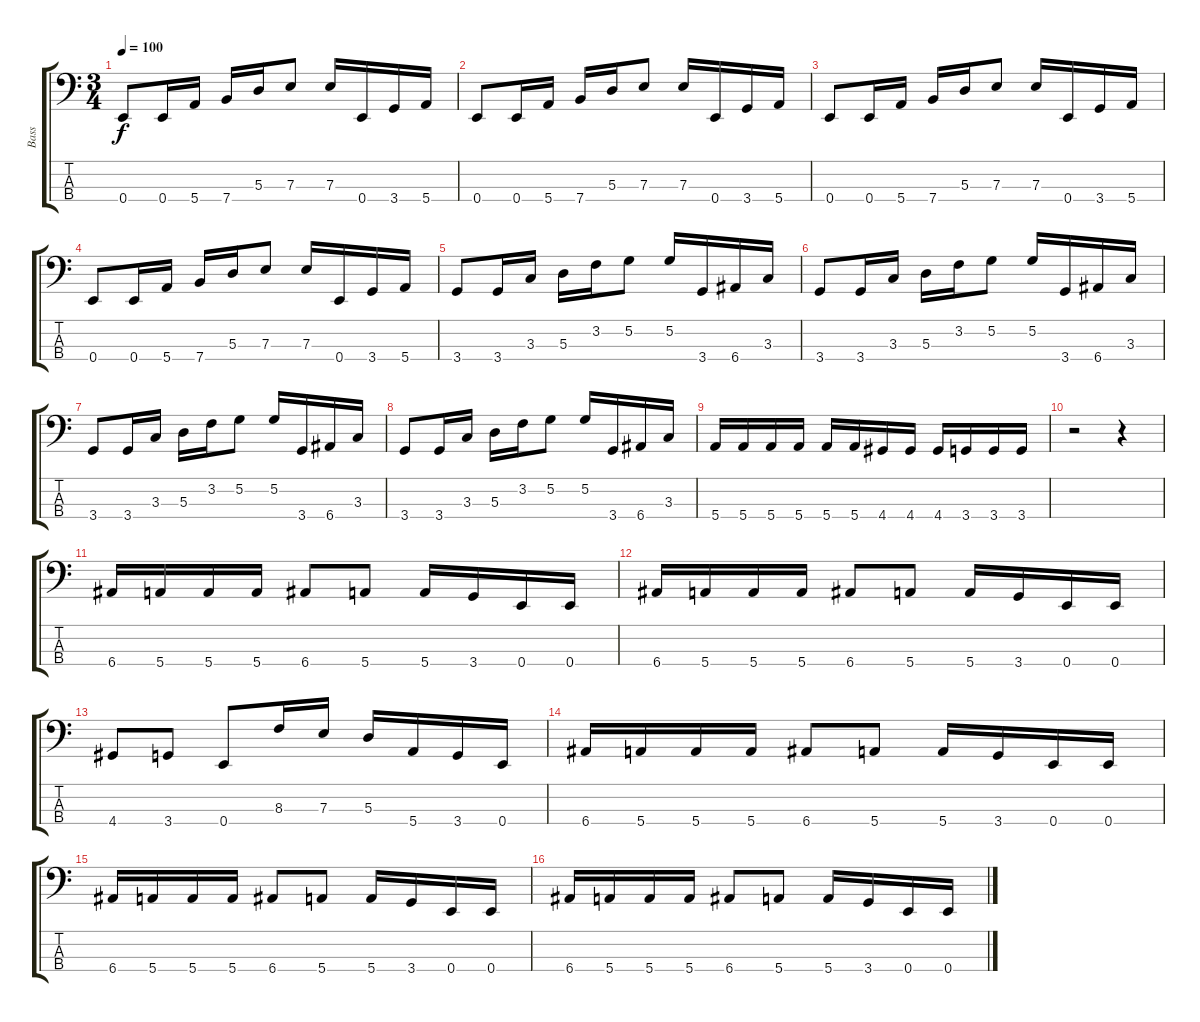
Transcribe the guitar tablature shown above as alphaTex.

\track ("Bass" "Bass") {instrument electricbassfinger}
\staff {score tabs}
\tuning (G2 D2 A1 E1) {hide}
\ts (3 4)
\tempo 100
\clef f4
\ks c
0.4.8{dy f} 0.4.16 5.4.16 7.4.16 5.3.16 7.3.8 7.3.16 0.4.16 3.4.16 5.4.16 |
0.4.8 0.4.16 5.4.16 7.4.16 5.3.16 7.3.8 7.3.16 0.4.16 3.4.16 5.4.16 |
0.4.8 0.4.16 5.4.16 7.4.16 5.3.16 7.3.8 7.3.16 0.4.16 3.4.16 5.4.16 |
0.4.8 0.4.16 5.4.16 7.4.16 5.3.16 7.3.8 7.3.16 0.4.16 3.4.16 5.4.16 |
3.4.8 3.4.16 3.3.16 5.3.16 3.2.16 5.2.8 5.2.16 3.4.16 6.4.16 3.3.16 |
3.4.8 3.4.16 3.3.16 5.3.16 3.2.16 5.2.8 5.2.16 3.4.16 6.4.16 3.3.16 |
3.4.8 3.4.16 3.3.16 5.3.16 3.2.16 5.2.8 5.2.16 3.4.16 6.4.16 3.3.16 |
3.4.8 3.4.16 3.3.16 5.3.16 3.2.16 5.2.8 5.2.16 3.4.16 6.4.16 3.3.16 |
5.4.16 5.4.16 5.4.16 5.4.16 5.4.16 5.4.16 4.4.16 4.4.16 4.4.16 3.4.16 3.4.16 3.4.16 |
r.2 r.4 |
6.4.16 5.4.16 5.4.16 5.4.16 6.4.8 5.4.8 5.4.16 3.4.16 0.4.16 0.4.16 |
6.4.16 5.4.16 5.4.16 5.4.16 6.4.8 5.4.8 5.4.16 3.4.16 0.4.16 0.4.16 |
4.4.8 3.4.8 0.4.8 8.3.16 7.3.16 5.3.16 5.4.16 3.4.16 0.4.16 |
6.4.16 5.4.16 5.4.16 5.4.16 6.4.8 5.4.8 5.4.16 3.4.16 0.4.16 0.4.16 |
6.4.16 5.4.16 5.4.16 5.4.16 6.4.8 5.4.8 5.4.16 3.4.16 0.4.16 0.4.16 |
6.4.16 5.4.16 5.4.16 5.4.16 6.4.8 5.4.8 5.4.16 3.4.16 0.4.16 0.4.16
